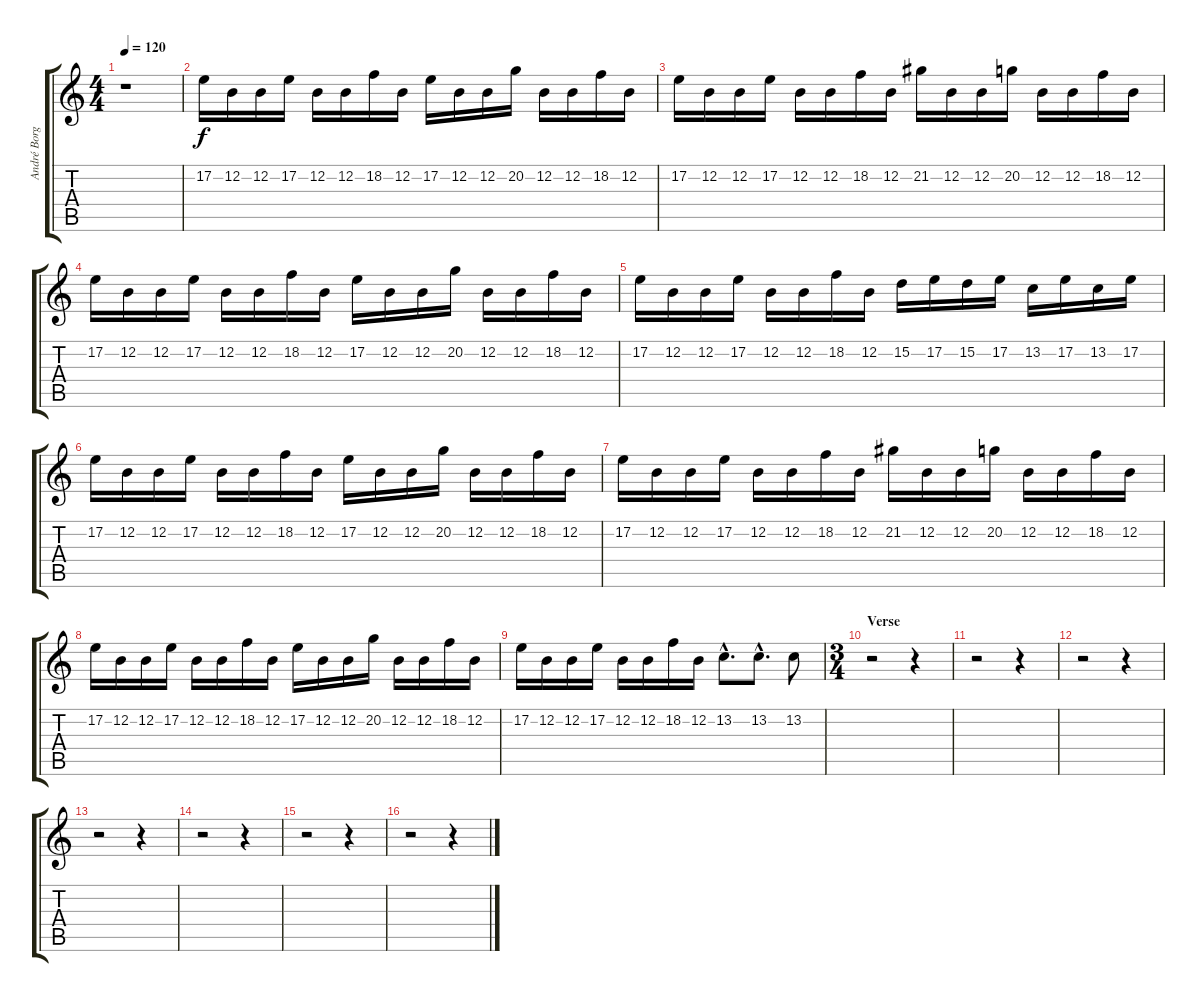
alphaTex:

\track ("André Borgman" "André Borg") {instrument stringensemble1}
\staff {score tabs}
\tuning (E4 B3 G3 D3 A2 E2) {hide}
\ts (4 4)
\tempo 120
\clef g2
\ks c
r.1{dy f} |
17.2.16 12.2.16 12.2.16 17.2.16 12.2.16 12.2.16 18.2.16 12.2.16 17.2.16 12.2.16 12.2.16 20.2.16 12.2.16 12.2.16 18.2.16 12.2.16 |
17.2.16 12.2.16 12.2.16 17.2.16 12.2.16 12.2.16 18.2.16 12.2.16 21.2.16 12.2.16 12.2.16 20.2.16 12.2.16 12.2.16 18.2.16 12.2.16 |
17.2.16 12.2.16 12.2.16 17.2.16 12.2.16 12.2.16 18.2.16 12.2.16 17.2.16 12.2.16 12.2.16 20.2.16 12.2.16 12.2.16 18.2.16 12.2.16 |
17.2.16 12.2.16 12.2.16 17.2.16 12.2.16 12.2.16 18.2.16 12.2.16 15.2.16 17.2.16 15.2.16 17.2.16 13.2.16 17.2.16 13.2.16 17.2.16 |
17.2.16 12.2.16 12.2.16 17.2.16 12.2.16 12.2.16 18.2.16 12.2.16 17.2.16 12.2.16 12.2.16 20.2.16 12.2.16 12.2.16 18.2.16 12.2.16 |
17.2.16 12.2.16 12.2.16 17.2.16 12.2.16 12.2.16 18.2.16 12.2.16 21.2.16 12.2.16 12.2.16 20.2.16 12.2.16 12.2.16 18.2.16 12.2.16 |
17.2.16 12.2.16 12.2.16 17.2.16 12.2.16 12.2.16 18.2.16 12.2.16 17.2.16 12.2.16 12.2.16 20.2.16 12.2.16 12.2.16 18.2.16 12.2.16 |
17.2.16 12.2.16 12.2.16 17.2.16 12.2.16 12.2.16 18.2.16 12.2.16 13.2{hac}.8{d} 13.2{hac}.8{d} 13.2.8 |
\ts (3 4)
\section ("" "Verse")
r.2 r.4 |
r.2 r.4 |
r.2 r.4 |
r.2 r.4 |
r.2 r.4 |
r.2 r.4 |
r.2 r.4
